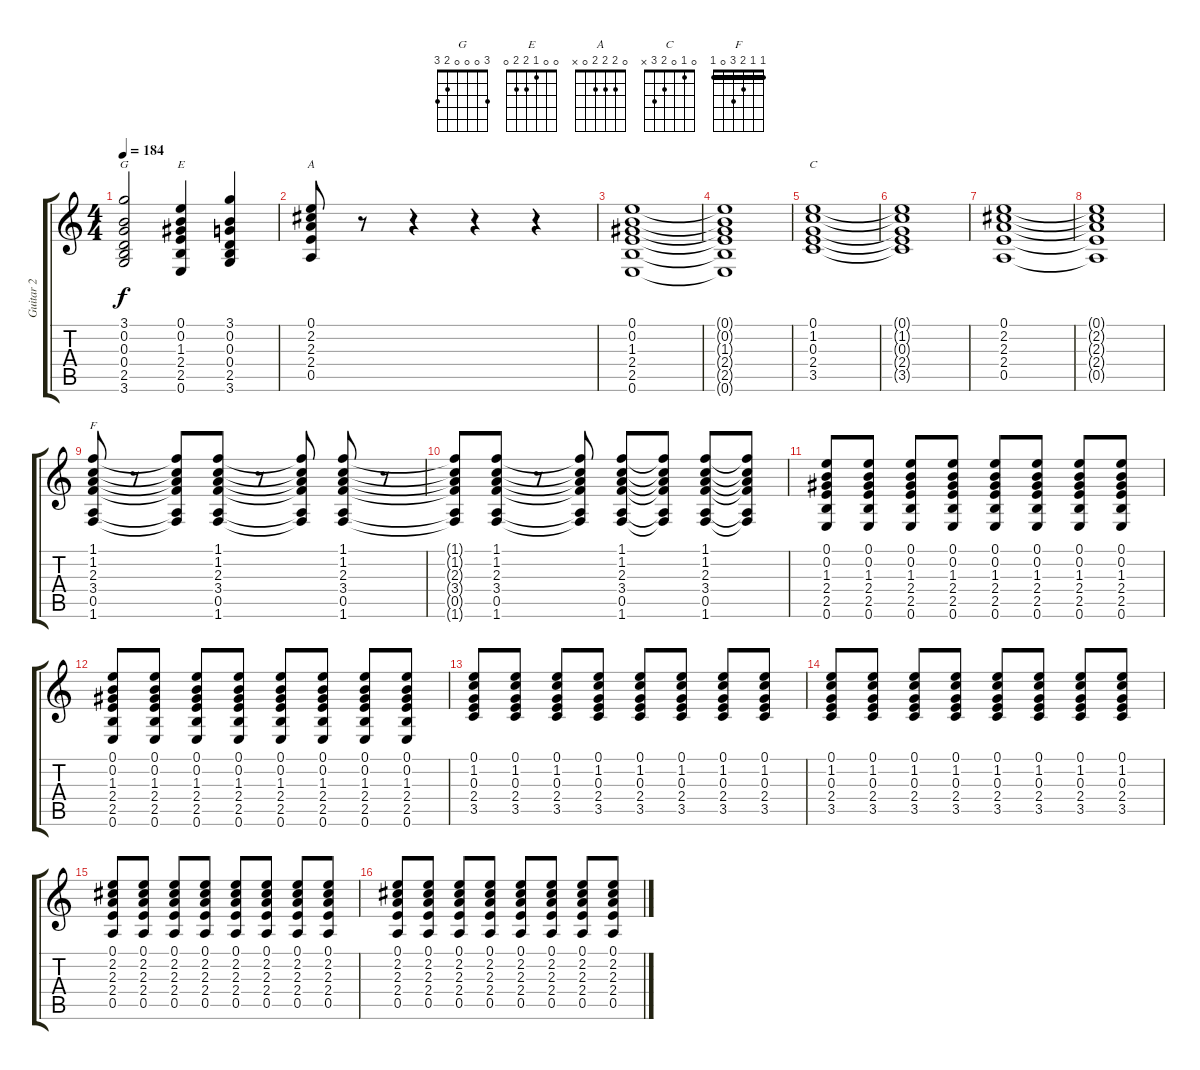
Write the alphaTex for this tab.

\track ("Guitar 2" "Guitar 2") {instrument overdrivenguitar}
\staff {score tabs}
\tuning (E4 B3 G3 D3 A2 E2) {hide}
\chord ("G" 3 0 0 0 2 3)
\chord ("E" 0 0 1 2 2 0)
\chord ("A" 0 2 2 2 0 x)
\chord ("C" 0 1 0 2 3 x)
\chord ("F" 1 1 2 3 0 1) {barre 1}
\ts (4 4)
\tempo 184
\clef g2
\ks c
(3.1 0.2 0.3 0.4 2.5 3.6).2{ch "G" dy f} (0.1 0.2 1.3 2.4 2.5 0.6).4{ch "E"} (3.1 0.2 0.3 0.4 2.5 3.6).4 |
(0.1 2.2 2.3 2.4 0.5).8{ch "A"} r.8 r.4 r.4 r.4 |
(0.1 0.2 1.3 2.4 2.5 0.6).1 |
(0.1{t} 0.2{t} 1.3{t} 2.4{t} 2.5{t} 0.6{t}).1 |
(0.1 1.2 0.3 2.4 3.5).1{ch "C"} |
(0.1{t} 1.2{t} 0.3{t} 2.4{t} 3.5{t}).1 |
(0.1 2.2 2.3 2.4 0.5).1 |
(0.1{t} 2.2{t} 2.3{t} 2.4{t} 0.5{t}).1 |
(1.1 1.2 2.3 3.4 0.5 1.6).8{ch "F"} r.8 (1.1{t} 1.2{t} 2.3{t} 3.4{t} 0.5{t} 1.6{t}).8 (1.1 1.2 2.3 3.4 0.5 1.6).8 r.8 (1.1{t} 1.2{t} 2.3{t} 3.4{t} 0.5{t} 1.6{t}).8 (1.1 1.2 2.3 3.4 0.5 1.6).8 r.8 |
(1.1{t} 1.2{t} 2.3{t} 3.4{t} 0.5{t} 1.6{t}).8 (1.1 1.2 2.3 3.4 0.5 1.6).8 r.8 (1.1{t} 1.2{t} 2.3{t} 3.4{t} 0.5{t} 1.6{t}).8 (1.1 1.2 2.3 3.4 0.5 1.6).8 (1.1{t} 1.2{t} 2.3{t} 3.4{t} 0.5{t} 1.6{t}).8 (1.1 1.2 2.3 3.4 0.5 1.6).8 (1.1{t} 1.2{t} 2.3{t} 3.4{t} 0.5{t} 1.6{t}).8 |
(0.1 0.2 1.3 2.4 2.5 0.6).8 (0.1 0.2 1.3 2.4 2.5 0.6).8 (0.1 0.2 1.3 2.4 2.5 0.6).8 (0.1 0.2 1.3 2.4 2.5 0.6).8 (0.1 0.2 1.3 2.4 2.5 0.6).8 (0.1 0.2 1.3 2.4 2.5 0.6).8 (0.1 0.2 1.3 2.4 2.5 0.6).8 (0.1 0.2 1.3 2.4 2.5 0.6).8 |
(0.1 0.2 1.3 2.4 2.5 0.6).8 (0.1 0.2 1.3 2.4 2.5 0.6).8 (0.1 0.2 1.3 2.4 2.5 0.6).8 (0.1 0.2 1.3 2.4 2.5 0.6).8 (0.1 0.2 1.3 2.4 2.5 0.6).8 (0.1 0.2 1.3 2.4 2.5 0.6).8 (0.1 0.2 1.3 2.4 2.5 0.6).8 (0.1 0.2 1.3 2.4 2.5 0.6).8 |
(0.1 1.2 0.3 2.4 3.5).8 (0.1 1.2 0.3 2.4 3.5).8 (0.1 1.2 0.3 2.4 3.5).8 (0.1 1.2 0.3 2.4 3.5).8 (0.1 1.2 0.3 2.4 3.5).8 (0.1 1.2 0.3 2.4 3.5).8 (0.1 1.2 0.3 2.4 3.5).8 (0.1 1.2 0.3 2.4 3.5).8 |
(0.1 1.2 0.3 2.4 3.5).8 (0.1 1.2 0.3 2.4 3.5).8 (0.1 1.2 0.3 2.4 3.5).8 (0.1 1.2 0.3 2.4 3.5).8 (0.1 1.2 0.3 2.4 3.5).8 (0.1 1.2 0.3 2.4 3.5).8 (0.1 1.2 0.3 2.4 3.5).8 (0.1 1.2 0.3 2.4 3.5).8 |
(0.1 2.2 2.3 2.4 0.5).8 (0.1 2.2 2.3 2.4 0.5).8 (0.1 2.2 2.3 2.4 0.5).8 (0.1 2.2 2.3 2.4 0.5).8 (0.1 2.2 2.3 2.4 0.5).8 (0.1 2.2 2.3 2.4 0.5).8 (0.1 2.2 2.3 2.4 0.5).8 (0.1 2.2 2.3 2.4 0.5).8 |
(0.1 2.2 2.3 2.4 0.5).8 (0.1 2.2 2.3 2.4 0.5).8 (0.1 2.2 2.3 2.4 0.5).8 (0.1 2.2 2.3 2.4 0.5).8 (0.1 2.2 2.3 2.4 0.5).8 (0.1 2.2 2.3 2.4 0.5).8 (0.1 2.2 2.3 2.4 0.5).8 (0.1 2.2 2.3 2.4 0.5).8
